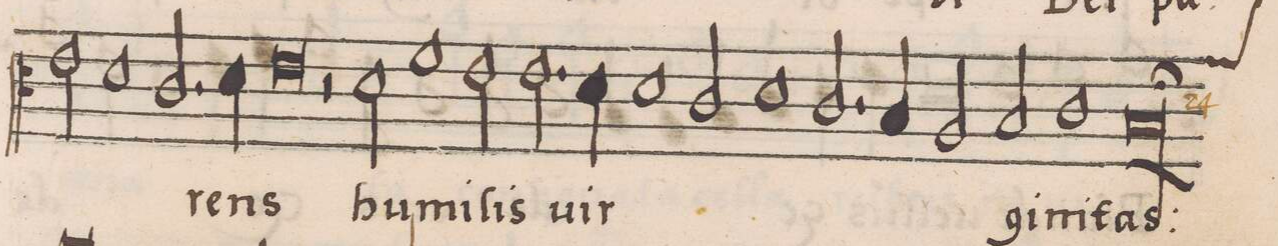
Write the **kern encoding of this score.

**kern	**text
*I"CANTVS	*
*clefC3	*
*k[]	*
*met(C)	*
*M2/1	*
2e\	.
=6-	=6-
1d	.
2.c/	.
4d\	-rens
=7-	=7-
0e	.
=8-	=8-
2r	.
2d\	hu-
1f	-mi-
=9-	=9-
2e\	-lis
2.e\	uir-
4d\	.
1d\	.
=10-	=10-
2c/	.
1d	.
=11-	=11-
2.c/	.
4B/	.
2A/	.
2B/	-gi-
=12-	=12-
1c	-ni-
1B;l\	-tas
*custos:g	*
=13-	=13-
*-	*-
